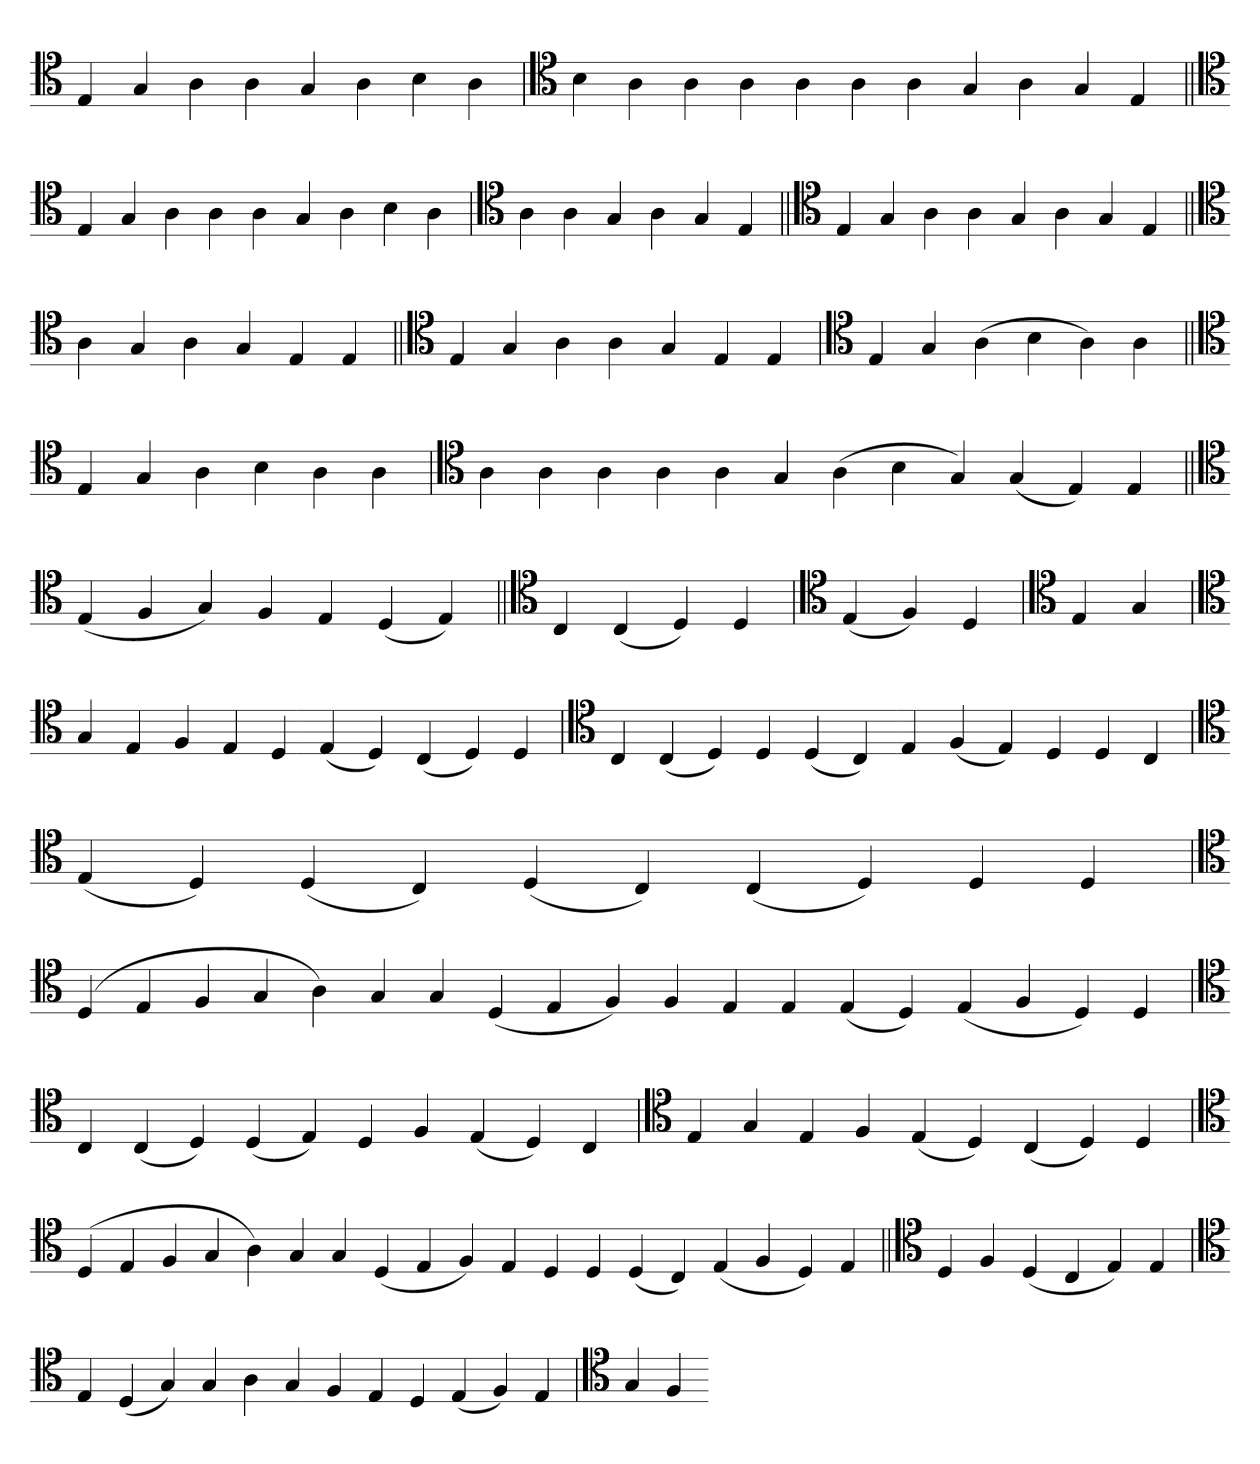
**kern
*part1
*staff1
*clefC4
=
4E
4G
4A
4A
4G
4A
4B
4A
=`
*clefC4
4B
4A
4A
4A
4A
4A
4A
4G
4A
4G
4E
=||
*clefC4
4E
4G
4A
4A
4A
4G
4A
4B
4A
=`
*clefC4
4A
4A
4G
4A
4G
4E
=||
*clefC4
4E
4G
4A
4A
4G
4A
4G
4E
=||
*clefC4
4A
4G
4A
4G
4E
4E
=||
*clefC4
4E
4G
4A
4A
4G
4E
4E
=`
*clefC4
4E
4G
(4A
4B
4A)
4A
=||
*clefC4
4E
4G
4A
4B
4A
4A
=`
*clefC4
4A
4A
4A
4A
4A
4G
(4A
4B
4G)
(4G
4E)
4E
=||
*clefC4
(4E
4F
4G)
4F
4E
(4D
4E)
=||
*clefC4
4C
(4C
4D)
4D
=`
*clefC4
(4E
4F)
4D
=`
*clefC4
4E
4G
=`
*clefC4
4G
4E
4F
4E
4D
(4E
4D)
(4C
4D)
4D
=
*clefC4
4C
(4C
4D)
4D
(4D
4C)
4E
(4F
4E)
4D
4D
4C
=`
*clefC4
(4E
4D)
(4D
4C)
(4D
4C)
(4C
4D)
4D
4D
=
*clefC4
(4D
4E
4F
4G
4A)
4G
4G
(4D
4E
4F)
4F
4E
4E
(4E
4D)
(4E
4F
4D)
4D
=
*clefC4
4C
(4C
4D)
(4D
4E)
4D
4F
(4E
4D)
4C
=`
*clefC4
4E
4G
4E
4F
(4E
4D)
(4C
4D)
4D
=
*clefC4
(4D
4E
4F
4G
4A)
4G
4G
(4D
4E
4F)
4E
4D
4D
(4D
4C)
(4E
4F
4D)
4E
=||
*clefC4
4D
4F
(4D
4C
4E)
4E
=`
*clefC4
4E
(4D
4G)
4G
4A
4G
4F
4E
4D
(4E
4F)
4E
='
*clefC4
4G
4F
=-
*-
